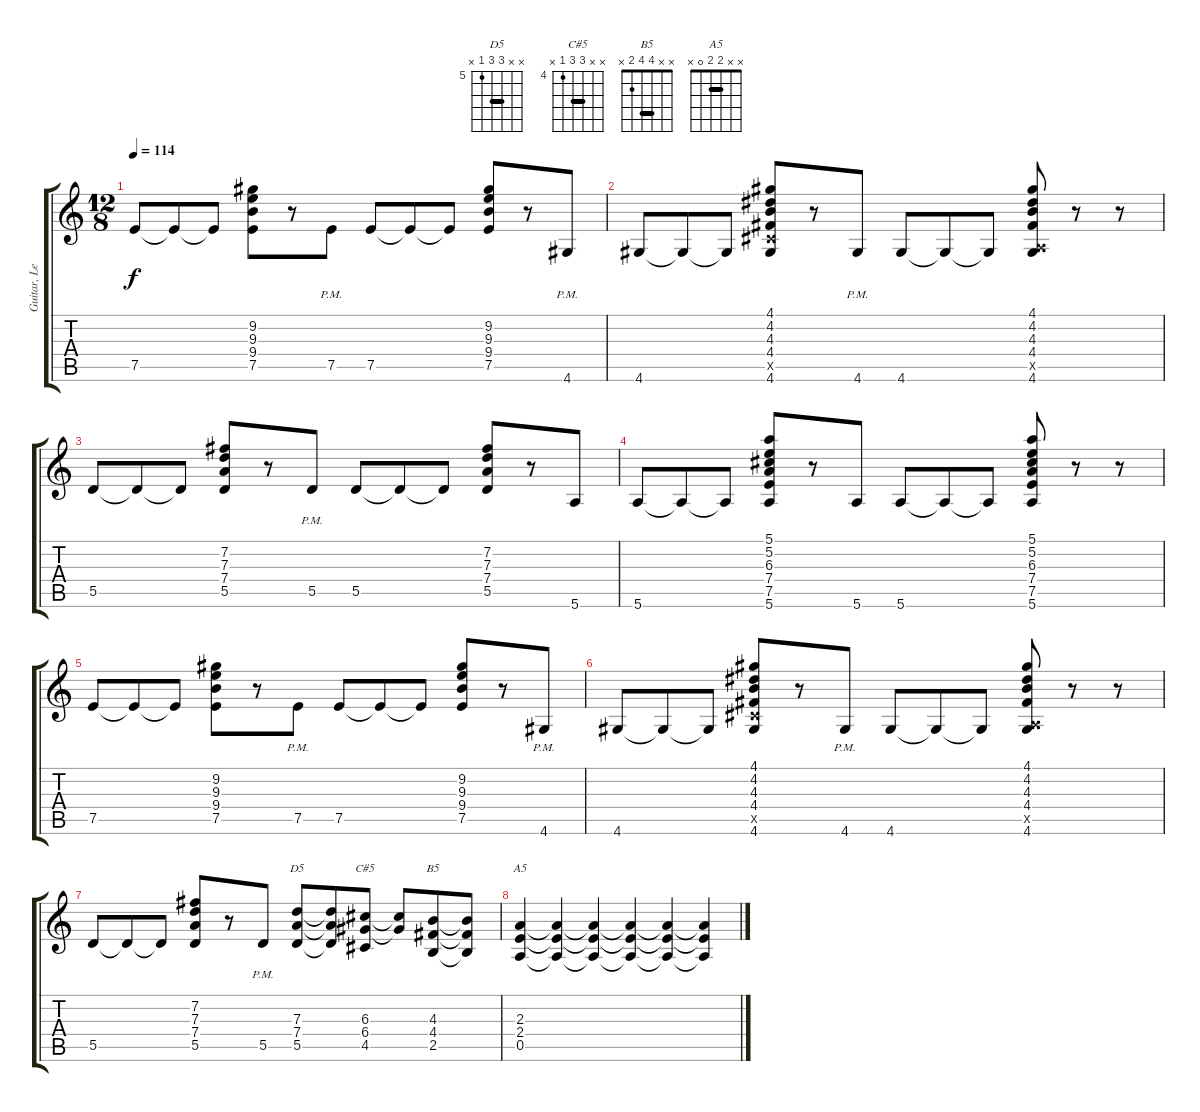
\track ("Guitar, Lead" "Guitar, Le") {instrument electricguitarjazz}
\staff {score tabs}
\tuning (E4 B3 G3 D3 A2 E2) {hide}
\chord ("D5" x x 7 7 5 x) {firstfret 5 barre 7}
\chord ("C#5" x x 6 6 4 x) {firstfret 4 barre 6}
\chord ("B5" x x 4 4 2 x) {barre 4}
\chord ("A5" x x 2 2 0 x) {barre 2}
\ts (12 8)
\tempo 114
\clef g2
\ks c
7.5.8{dy f} 7.5{t}.8 7.5{t}.8 (9.2 9.3 9.4 7.5).8 r.8 7.5{pm}.8 7.5.8 7.5{t}.8 7.5{t}.8 (9.2 9.3 9.4 7.5).8 r.8 4.6{pm}.8 |
4.6.8 4.6{t}.8 4.6{t}.8 (4.1 4.2 4.3 4.4 4.5{x} 4.6).8 r.8 4.6{pm}.8 4.6.8 4.6{t}.8 4.6{t}.8 (4.1 4.2 4.3 4.4 0.5{x} 4.6).8 r.8 r.8 |
5.5.8 5.5{t}.8 5.5{t}.8 (7.2 7.3 7.4 5.5).8 r.8 5.5{pm}.8 5.5.8 5.5{t}.8 5.5{t}.8 (7.2 7.3 7.4 5.5).8 r.8 5.6.8 |
5.6.8 5.6{t}.8 5.6{t}.8 (5.1 5.2 6.3 7.4 7.5 5.6).8 r.8 5.6.8 5.6.8 5.6{t}.8 5.6{t}.8 (5.1 5.2 6.3 7.4 7.5 5.6).8 r.8 r.8 |
7.5.8 7.5{t}.8 7.5{t}.8 (9.2 9.3 9.4 7.5).8 r.8 7.5{pm}.8 7.5.8 7.5{t}.8 7.5{t}.8 (9.2 9.3 9.4 7.5).8 r.8 4.6{pm}.8 |
4.6.8 4.6{t}.8 4.6{t}.8 (4.1 4.2 4.3 4.4 4.5{x} 4.6).8 r.8 4.6{pm}.8 4.6.8 4.6{t}.8 4.6{t}.8 (4.1 4.2 4.3 4.4 0.5{x} 4.6).8 r.8 r.8 |
5.5.8 5.5{t}.8 5.5{t}.8 (7.2 7.3 7.4 5.5).8 r.8 5.5{pm}.8 (7.3 7.4 5.5).8{ch "D5"} (7.3{t} 7.4{t} 5.5{t}).8 (6.3 6.4 4.5).8{ch "C#5"} (6.3{t} 6.4{t}).8 (4.3 4.4 2.5).8{ch "B5"} (4.3{t} 4.4{t} 2.5{t}).8 |
(2.3 2.4 0.5).4{ch "A5"} (2.3{t} 2.4{t} 0.5{t}).4 (2.3{t} 2.4{t} 0.5{t}).4 (2.3{t} 2.4{t} 0.5{t}).4 (2.3{t} 2.4{t} 0.5{t}).4 (2.3{t} 2.4{t} 0.5{t}).4
